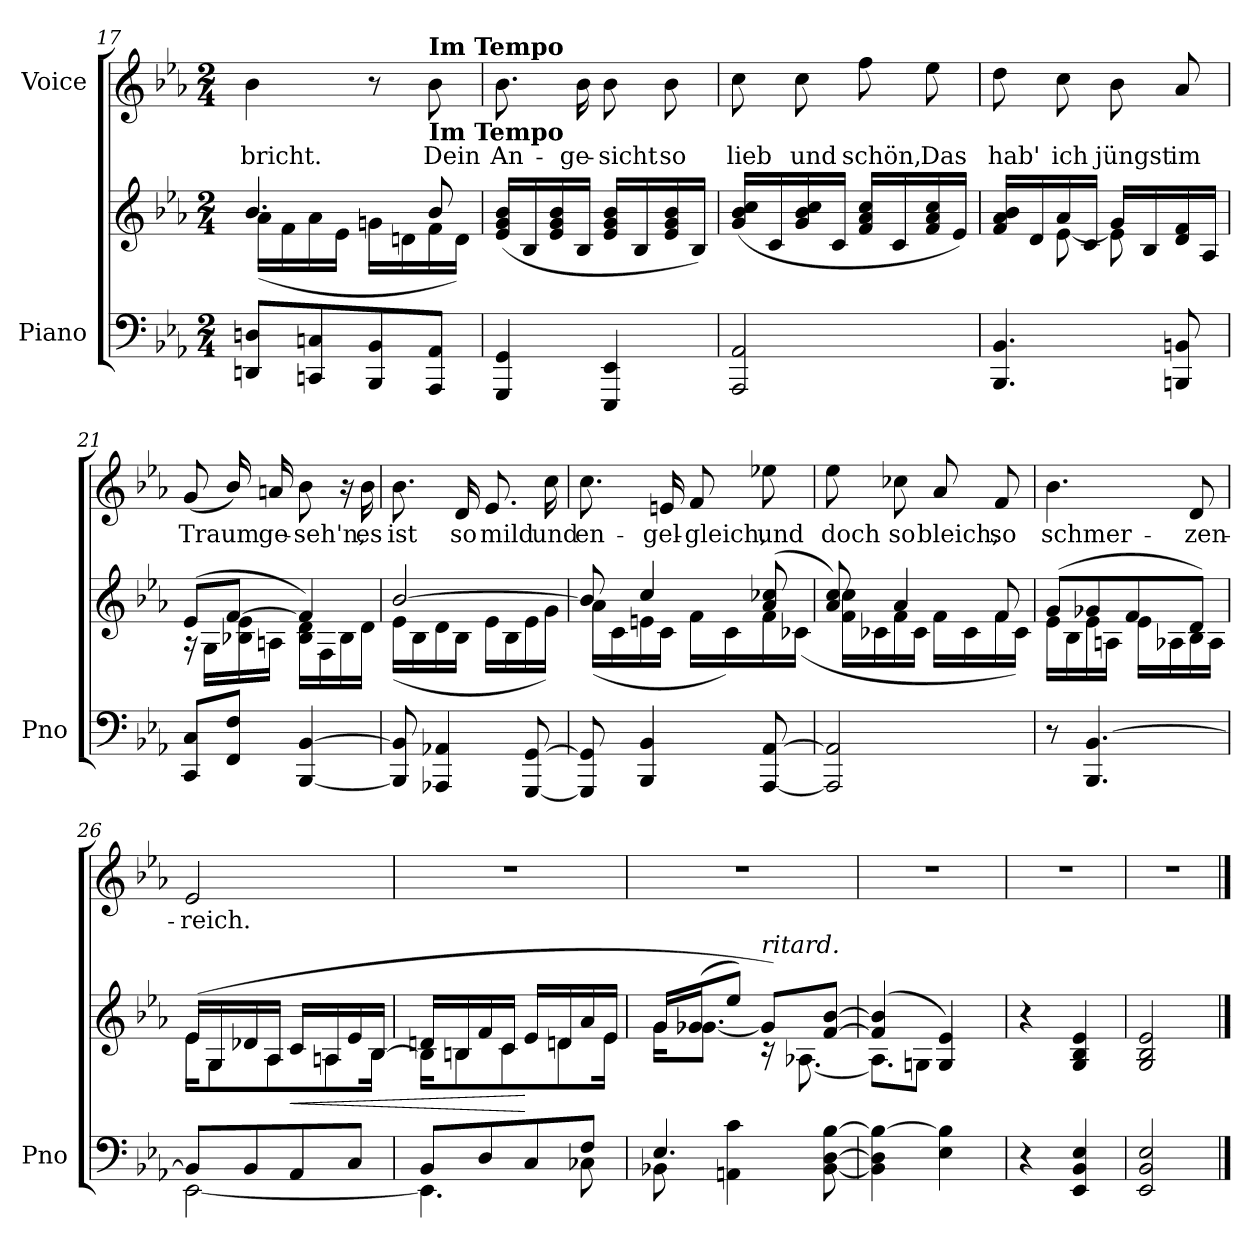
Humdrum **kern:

**kern	**kern	**dynam	**kern	**text
*part2	*part2	*part2	*part1	*part1
*staff3	*staff2	*staff2/3	*staff1	*staff1
*I"Piano	*	*	*I"Voice	*
*I'Pno	*	*	*	*
*clefF4	*clefG2	*	*clefG2	*
*k[b-e-a-]	*k[b-e-a-]	*	*k[b-e-a-]	*
*M2/4	*M2/4	*	*M2/4	*
=17	=17	=17	=17	=17
*	*^	*	*	*
8DDn/ 8Dn/L	4.b-/	(16a-\LL	.	4b-\	bricht.
.	.	16f\	.	.	.
8CCn/ 8Cn/	.	16a-\	.	.	.
.	.	16e-\JJ	.	.	.
8BBB-/ 8BB-/	.	16gn\LL	.	8r	.
.	.	16dn\	.	.	.
!	!	!	!	!LO:TX:a:B:t=Im Tempo	!
!	!	!	!	!LO:TX:b:B:t=Im Tempo	!
8AAA-/ 8AA-/J	8b-/	16f\	.	8b-\	Dein
.	.	16d\JJ)	.	.	.
*	*v	*v	*	*	*
=18	=18	=18	=18	=18
4GGG/ 4GG/	(16e-/ 16g/ 16b-/LL	.	8.b-\	An-
.	16B-/	.	.	.
.	16e-/ 16g/ 16b-/	.	.	.
.	16B-/JJ	.	16b-\	-ge-
4EEE-/ 4EE-/	16e-/ 16g/ 16b-/LL	.	8b-\	-sicht
.	16B-/	.	.	.
.	16e-/ 16g/ 16b-/	.	8b-\	so
.	16B-/JJ)	.	.	.
=19	=19	=19	=19	=19
2AAA-/ 2AA-/	(16g/ 16b-/ 16cc/LL	.	8cc\	lieb
.	16c/	.	.	.
.	16g/ 16b-/ 16cc/	.	8cc\	und
.	16c/JJ	.	.	.
.	16f/ 16a-/ 16cc/LL	.	8ff\	schön,
.	16c/	.	.	.
.	16f/ 16a-/ 16cc/	.	8ee-\	Das
.	16e-/JJ)	.	.	.
=20	=20	=20	=20	=20
*	*^	*	*	*
4.BBB-/ 4.BB-/	16f/ 16a-/ 16b-/LL	8ryy	.	8dd\	hab'
.	16d/	.	.	.	.
.	16a-/	[>8e-\	.	8cc\	ich
.	16c/JJ	.	.	.	.
.	16g/LL	8e-\]	.	8b-\	jüngst
.	16B-/	.	.	.	.
8BBBn/ 8BBn/	16d/ 16f/	8ryy	.	8a-/	im
.	16A-/JJ	.	.	.	.
=21	=21	=21	=21	=21	=21
8CC/ 8C/L	(8e-/L	16r	.	(8g/L	Traum
.	.	16G\LL	.	.	.
8FF/ 8F/J	[8f/J	16B-X\ 16e-\	.	16b-/JL)	.
.	.	16An\JJ	.	16an/	ge-
[<4BBB-/ [>4BB-/	4f/])	16B-\ 16d\LL	.	8b-\	-seh'n,
.	.	16F\	.	.	.
.	.	16B-\	.	16r	.
.	.	16d\JJ	.	16b-\	es
=22	=22	=22	=22	=22	=22
8BBB-/] 8BB-/]	[>2b-/	(16e-\LL	.	8.b-\	ist
.	.	16B-\	.	.	.
4AAA-X/ 4AA-X/	.	16d\	.	.	.
.	.	16B-\JJ	.	16d/	so
.	.	16e-\LL	.	8.e-/	mild
.	.	16B-\	.	.	.
[<8GGG/ [>8GG/	.	16e-\	.	.	.
.	.	16g\JJ)	.	16cc\	und
=23	=23	=23	=23	=23	=23
8GGG/] 8GG/]	8b-/]	(16a-\LL	.	8.cc\	en-
.	.	16c\	.	.	.
4BBB-/ 4BB-/	4cc/	16en\	.	.	.
.	.	16c\JJ	.	16en/	-gel-
.	.	16f\LL	.	8f/	-gleich,
.	.	16c\)	.	.	.
[<8AAA-/ [>8AA-/	(8a-/ 8cc-X/	16f\	.	8ee-X\	und
.	.	(16c-X\JJ	.	.	.
=24	=24	=24	=24	=24	=24
2AAA-/] 2AA-/]	8a-/ 8cc/)	16f\ 16cc\LL	.	8ee-\	doch
.	.	16c-X\	.	.	.
.	4a-/	16f\	.	8cc-X\	so
.	.	16c-\JJ	.	.	.
.	.	16f\LL	.	8a-/	bleich,
.	.	16c-\	.	.	.
.	8f/	16f\	.	8f/	so
.	.	16c-\JJ)	.	.	.
=25	=25	=25	=25	=25	=25
8r	(8g/L	16e-\LL	.	4.b-\	schmer-
.	.	16B-\	.	.	.
4.BBB-/ [4.BB-/	8g-X/	16e-\	.	.	.
.	.	16An\JJ	.	.	.
.	8f/	16e-\LL	.	.	.
.	.	16A-X\	.	.	.
.	8d/J)	16B-\	.	8d/	-zen-
.	.	16A-\JJ	.	.	.
=26	=26	=26	=26	=26	=26
*^	*	*	*	*	*
8BB-/L]	[<2EE-\	(16e-/LL	16e-\KL	.	2e-/	-reich.
.	.	16G/	8G\	.	.	.
8BB-/	.	16d-X/	.	.	.	.
.	.	16A-/JJ	8A-\	.	.	.
!	!	!	!	!LO:HP:b	!	!
8AA-/	.	16c/LL	.	<	.	.
.	.	16An/	8A\	.	.	.
8C/J	.	16e-/	.	.	.	.
.	.	[<16B-/JJ	16B-\Jk	.	.	.
=27	=27	=27	=27	=27	=27	=27
8BB-/L	4.EE-\]	16dn/LL	16B-\KL]	.	2r	.
.	.	16Bn/	8B\	.	.	.
8D/	.	16f/	.	.	.	.
.	.	16c/JJ	8c\	.	.	.
8C/	.	16e-/LL	.	[	.	.
.	.	16d/	8dn\	.	.	.
8F/J	8C-X\	16a-/	.	.	.	.
.	.	16e-/JJ	16e-\Jk	.	.	.
=28	=28	=28	=28	=28	=28	=28
4.E-/	8BB-X\	16g/LL	16g\KL	.	2r	.
.	.	(16g-X/J	[8.g-\J	.	.	.
.	4AAn\ 4c\	8ee-/J)	.	.	.	.
!	!	!LO:TX:a:i:t=ritard.	!	!	!	!
.	.	8g-/L])	16r	.	.	.
.	.	.	[<8.A-X\	.	.	.
8ryy	[<8BB-\ [>8D\ [>8B-\	[8f/ [8b-/J	.	.	.	.
*v	*v	*	*	*	*	*
=29	=29	=29	=29	=29	=29
4BB-\] 4D\] 4B-\_	(4f/] 4b-/]	8.A-\L]	.	2r	.
.	.	(<8Gn\J	.	.	.
4E-\ 4B-\])	(4G/ 4e-/)	.	.	.	.
.	.	8.ryy	.	.	.
*	*v	*v	*	*	*
=30	=30	=30	=30	=30
4r	4r	.	2r	.
4EE-/ 4BB-/ 4E-/	4G/ 4B-/ 4e-/	.	.	.
=31	=31	=31	=31	=31
2EE-/ 2BB-/ 2E-/	2G/ 2B-/ 2e-/	.	2r	.
==	==	==	==	==
*-	*-	*-	*-	*-
